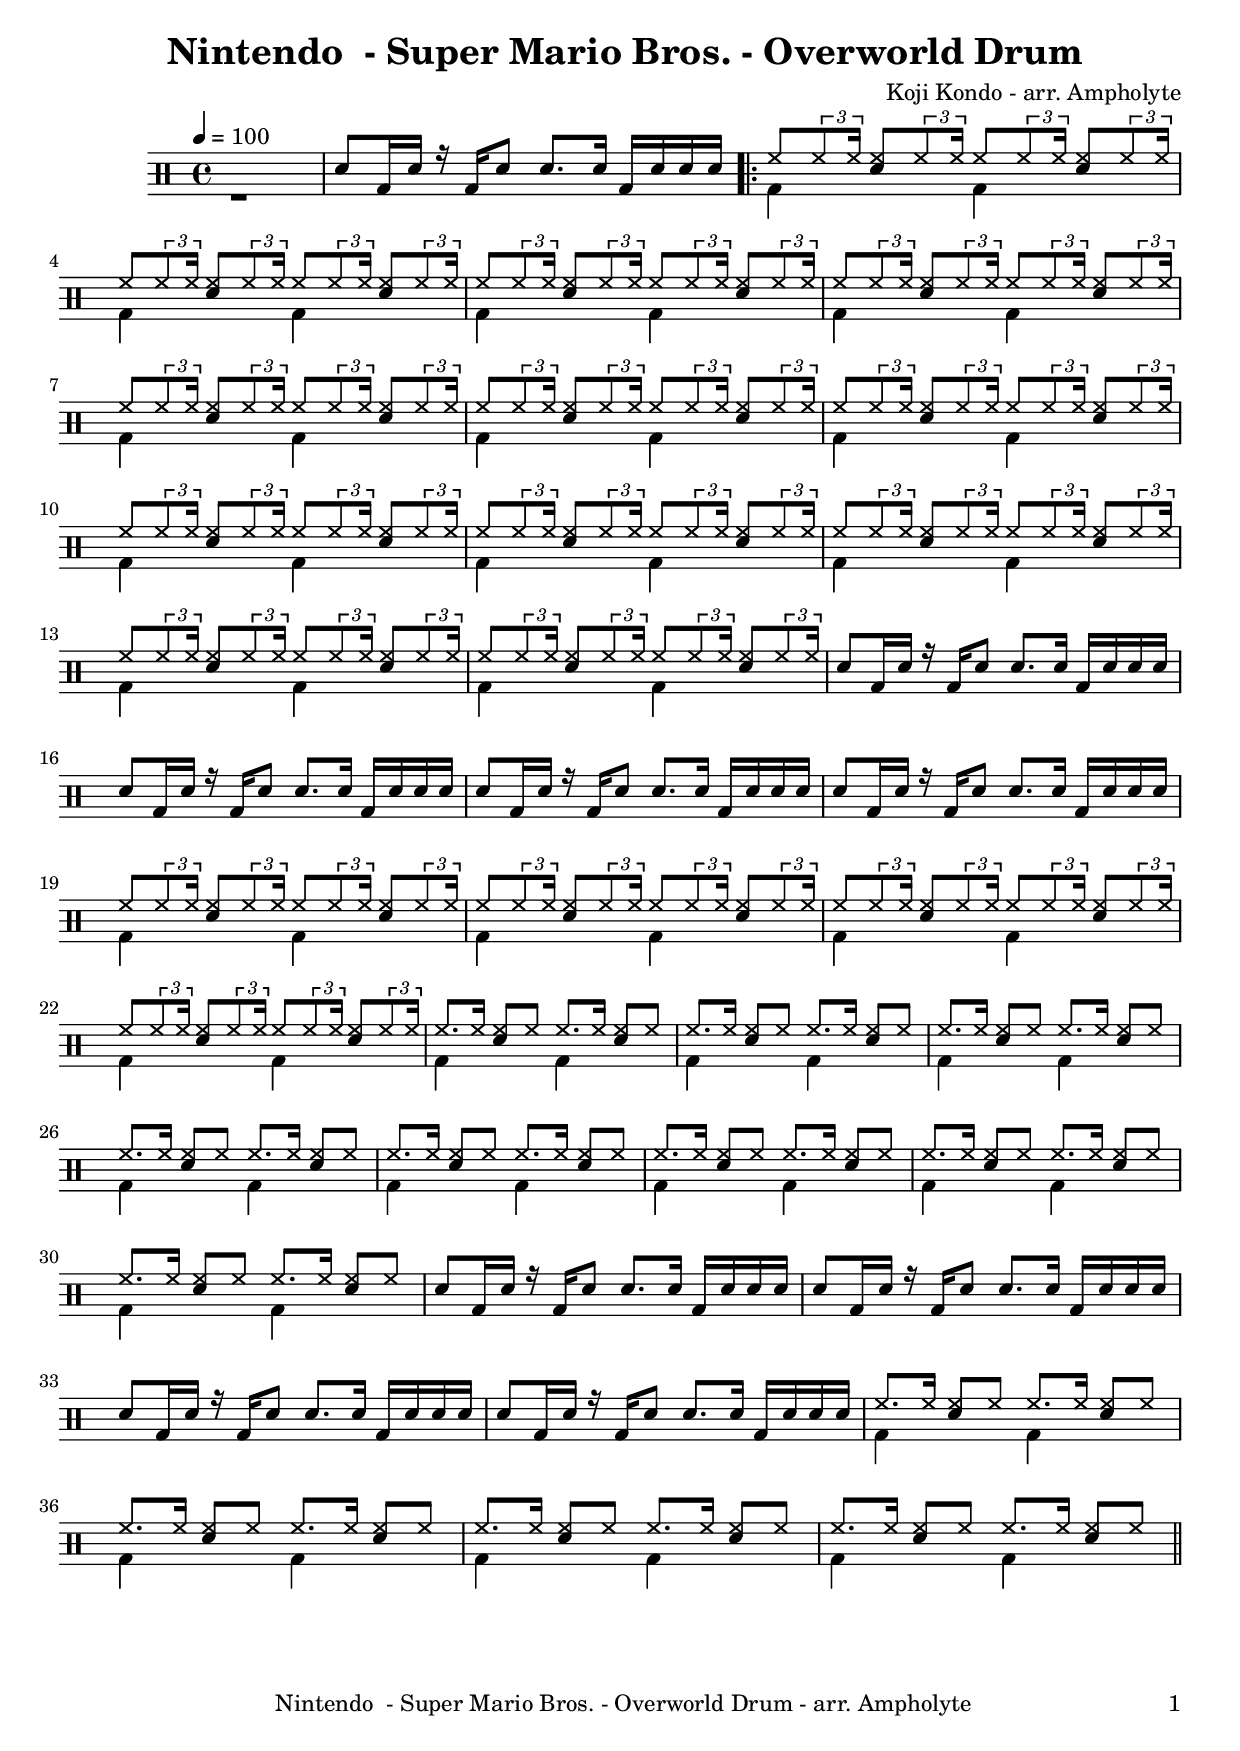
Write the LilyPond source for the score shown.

\version "2.12.3"

%{
  frappe baguette : ss
  grosse caisse : bd
  caisse claire : sn
  tom aigu : tomh
  tom medium : tommh
  tom basse : toml
  charleston : hh
  charleston ouvert : hho
  charleston mi-ouvert : hhho
  charleston ferme : hh
  pedale charleston : hhp
  crach :  cymc
  ride : cymcb

  %}

  \header {
    title = " Nintendo  - Super Mario Bros. - Overworld Drum"
    composer = "Koji Kondo - arr. Ampholyte"

  }

  \paper {
    print-page-number = ##t
    print-first-page-number = ##t
    oddHeaderMarkup = \markup \null
    evenHeaderMarkup = \markup \null
    oddFooterMarkup = \markup {
      \fill-line {
        \on-the-fly \print-page-number-check-first
        \fromproperty #'header:" Nintendo  - Super Mario Bros. - Overworld Drum - arr. Ampholyte"
        \fromproperty #'page:page-number-string
      }
    }
    evenFooterMarkup = \oddFooterMarkup

    % Pour reduire sur une seule page

    % system-system-spacing = #'((basic-distance . 0.1) (padding . 0))
    % ragged-last-bottom = ##f
    % ragged-bottom = ##f
  }

  \score {

    \new DrumStaff 
    << 
      \new DrumVoice = "1" { s1 *1 } % voix du haut (une mesure)
      \new DrumVoice = "2" { s1 *1 } % voix du bas (une mesure)
      \drummode 
      { 
        %#(override-auto-beam-setting '(end * * 4 4) 3 4) 
        %#(override-auto-beam-setting '(end * * 4 4) 1 4)
        % Les deux lignes precedentes permettent de
        % grouper les croches par deux au lieu de
        % quatre dans la configuration par defaut.

        << 
          \tempo 4 = 100 
          {
            s1
            sn8 bd16 sn r16 bd sn8 sn8. sn16 bd16 sn sn sn

            \repeat volta 2 {
              \repeat unfold 12 {
                hh8[ \times 2/3 {hh8 hh16]} 
                <hh sn>8[ \times 2/3 {hh8 hh16]}
                hh8[ \times 2/3 {hh8 hh16]}
                <hh sn>8[ \times 2/3 {hh8 hh16]}
              }

              \repeat unfold 4 {
                sn8 bd16 sn
                r16 bd sn8
                sn8. sn16
                bd16 sn sn sn
              }

              \repeat unfold 4 {
                hh8[ \times 2/3 {hh8 hh16]} 
                <hh sn>8[ \times 2/3 {hh8 hh16]}
                hh8[ \times 2/3 {hh8 hh16]}
                <hh sn>8[ \times 2/3 {hh8 hh16]}
              }

              \repeat unfold 8 {
                hh8. hh16 <hh sn>8 hh hh8. hh16 <sn hh>8 hh
              }

              \repeat unfold 4 {
                sn8 bd16 sn
                r16 bd sn8
                sn8. sn16
                bd16 sn sn sn
              }

              \repeat unfold 4 {
                hh8. hh16 <hh sn>8 hh hh8. hh16 <sn hh>8 hh
              }



            }

            \bar "||"
          } 
          \\ 
          { 
            r1
            s1
            \repeat volta 2 {
              \repeat unfold 12 {
                bd4 s bd s
              }

              \repeat unfold 4 {
                s1
              }

              \repeat unfold 4 {
                bd4 s bd s
              }

              \repeat unfold 8 {
                bd4 s bd s
              }
              
              \repeat unfold 4 {
                s1
              }
              
              \repeat unfold 4 {
                bd4 s bd s
              }


            }

          } 

        >>

      } 
    >>

  }
